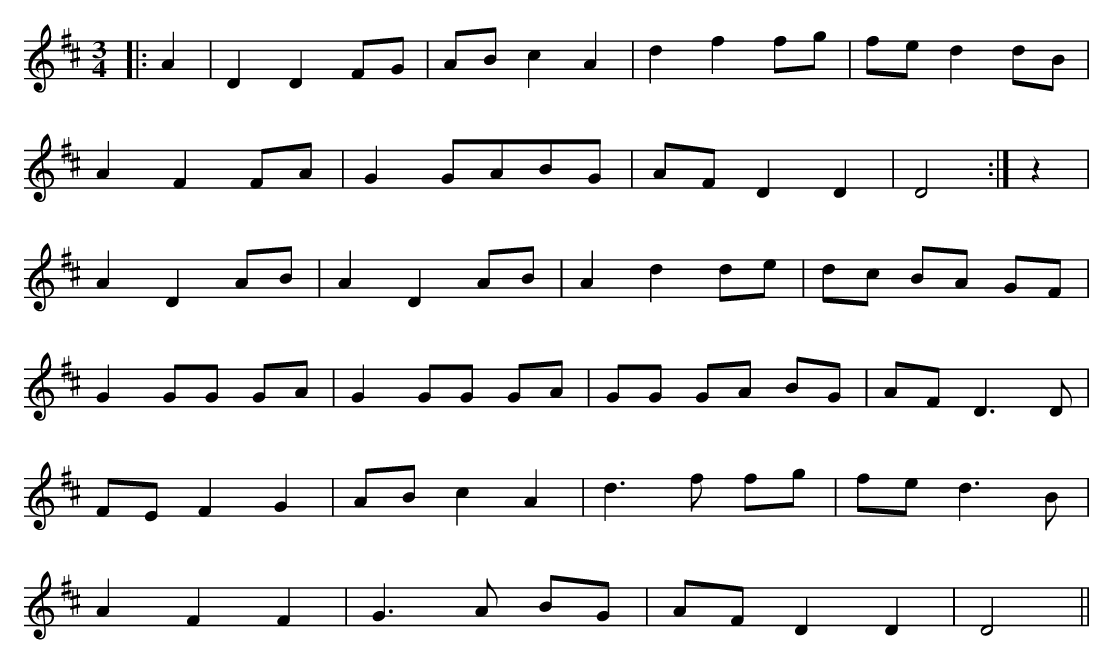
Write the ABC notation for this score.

X:1
M:3/4
K:D
|:A2|D2 D2 FG|AB c2 A2|d2 f2 fg|fe d2 dB|
A2 F2 FA|G2 GABG|AF D2 D2|D4:|z2|
A2 D2 AB|A2 D2 AB|A2 d2 de|dc BA GF|
G2 GG GA|G2 GG GA|GG GA BG|AF D3D|
FE F2 G2|AB c2 A2|d3 f fg|fe d3B|
A2 F2 F2|G3A BG|AF D2 D2|D4||
